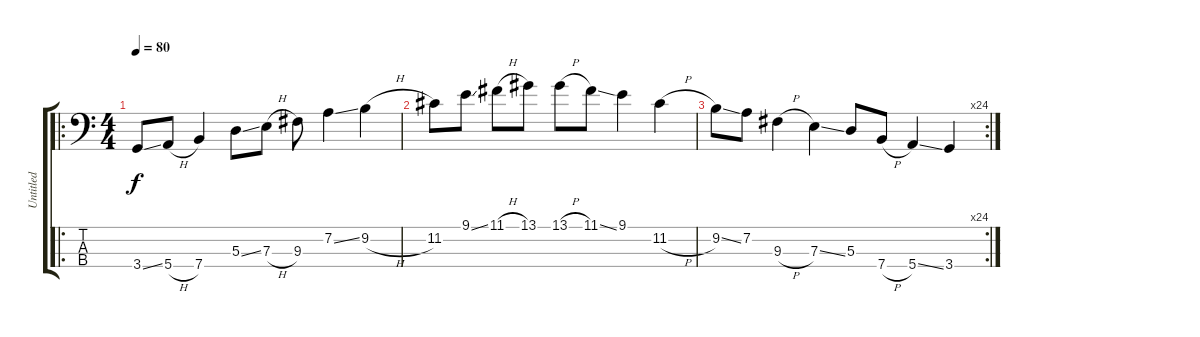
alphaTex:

\track ("Untitled" "Untitled") {instrument electricbassfinger}
\staff {score tabs}
\tuning (G2 D2 A1 E1) {hide}
\ro
\ts (4 4)
\tempo 80
\clef f4
\ks c
3.4{ss}.8{dy f instrument electricbassfinger} 5.4{h}.8 7.4.4 5.3{ss}.8 7.3{h}.8 9.3.8 7.2{ss}.4 9.2{h}.4 |
11.2.8 9.1{ss}.8 11.1{h}.8 13.1.8 13.1{h}.8 11.1{ss}.8 9.1.4 11.2{h}.4 |
\rc 24
9.2{ss}.8 7.2.8 9.3{h}.4 7.3{ss}.4 5.3.8 7.4{h}.8 5.4{ss}.4 3.4.4
